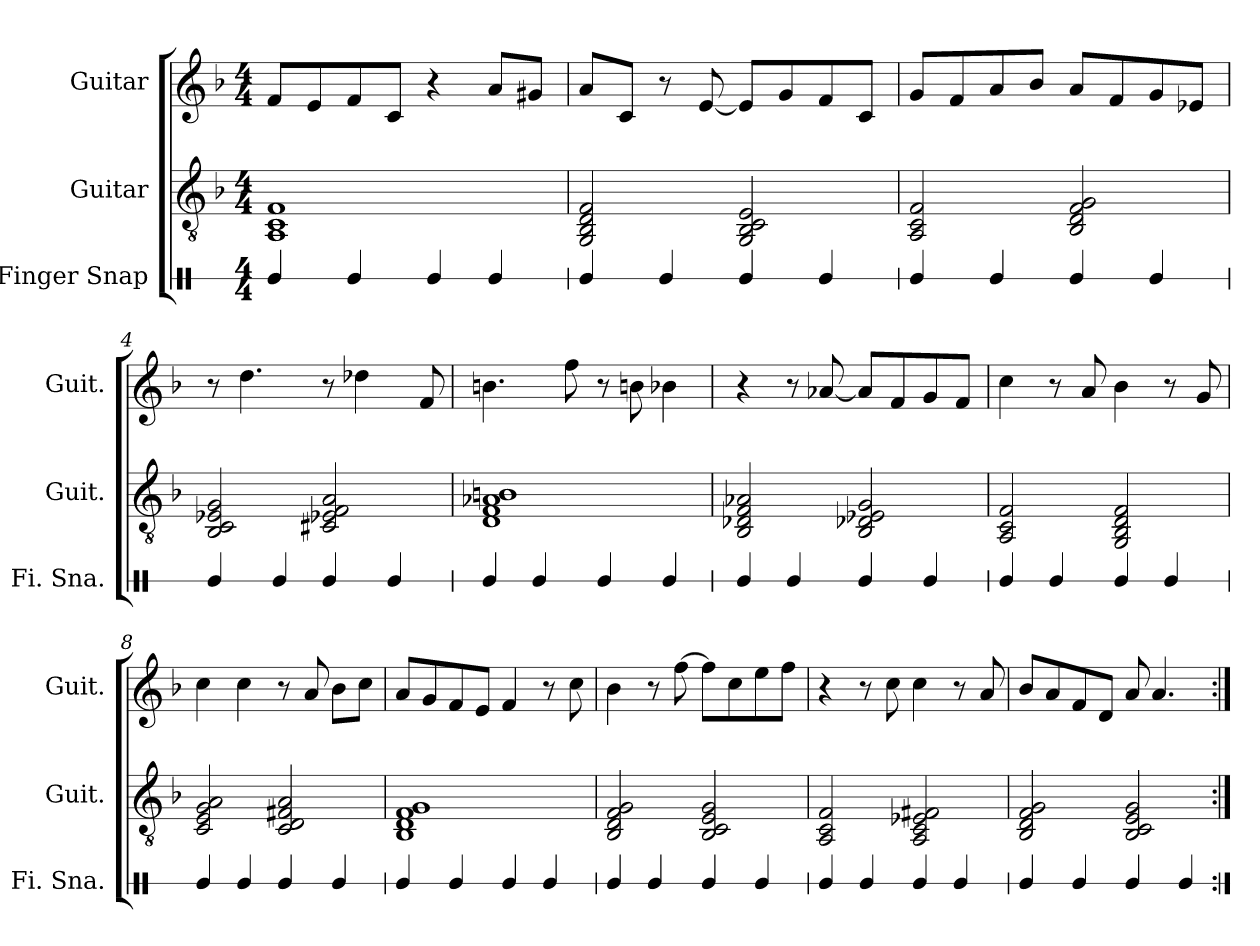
**kern	**kern	**kern
*part3	*part2	*part1
*staff3	*staff2	*staff1
*I"Finger Snap	*I"Guitar	*I"Guitar
*I'Fi. Sna.	*I'Guit.	*I'Guit.
*stria1	*	*
*clefX	*clefGv2	*clefG2
*k[]	*k[b-]	*k[b-]
*M4/4	*M4/4	*M4/4
=1	=1	=1
4Re/	1AA 1C 1F	8f/L
.	.	8e/
4Re/	.	8f/
.	.	8c/J
4Re/	.	4r
4Re/	.	8a/L
.	.	8g#X/J
=2	=2	=2
4Re/	2GG/ 2BB-/ 2D/ 2F/	8a/L
.	.	8c/J
4Re/	.	8r
.	.	[8e/
4Re/	2GG/ 2BB-/ 2C/ 2E/	8e/L]
.	.	8g/
4Re/	.	8f/
.	.	8c/J
=3	=3	=3
4Re/	2AA/ 2C/ 2F/	8g/L
.	.	8f/
4Re/	.	8a/
.	.	8b-/J
4Re/	2BB-/ 2D/ 2F/ 2G/	8a/L
.	.	8f/
4Re/	.	8g/
.	.	8e-X/J
=4	=4	=4
4Re/	2BB-/ 2C/ 2E-X/ 2G/	8r
.	.	4.dd\
4Re/	.	.
4Re/	2C#X/ 2E-X/ 2F/ 2A/	8r
.	.	4dd-X\
4Re/	.	.
.	.	8f/
!!LO:LB:g=z
=5	=5	=5
4Re/	1D 1F 1A-X 1Bn	4.bn\
4Re/	.	.
.	.	8ff\
4Re/	.	8r
.	.	8bn\
4Re/	.	4b-X\
=6	=6	=6
4Re/	2BB-/ 2D-X/ 2F/ 2A-X/	4r
4Re/	.	8r
.	.	[8a-X/
4Re/	2BB-/ 2D-X/ 2E-X/ 2G/	8a-/L]
.	.	8f/
4Re/	.	8g/
.	.	8f/J
=7	=7	=7
4Re/	2AA/ 2C/ 2F/	4cc\
4Re/	.	8r
.	.	8a/
4Re/	2GG/ 2BB-/ 2D/ 2F/	4b-\
4Re/	.	8r
.	.	8g/
=8	=8	=8
4Re/	2C/ 2E/ 2G/ 2A/	4cc\
4Re/	.	4cc\
4Re/	2C/ 2D/ 2F#X/ 2A/	8r
.	.	8a/
4Re/	.	8b-\L
.	.	8cc\J
!!LO:LB:g=z
=9	=9	=9
4Re/	1BB- 1D 1F 1G	8a/L
.	.	8g/
4Re/	.	8f/
.	.	8e/J
4Re/	.	4f/
4Re/	.	8r
.	.	8cc\
=10	=10	=10
4Re/	2BB-/ 2D/ 2F/ 2G/	4b-\
4Re/	.	8r
.	.	[8ff\
4Re/	2BB-/ 2C/ 2E/ 2G/	8ff\L]
.	.	8cc\
4Re/	.	8ee\
.	.	8ff\J
=11	=11	=11
4Re/	2AA/ 2C/ 2F/	4r
4Re/	.	8r
.	.	8cc\
4Re/	2AA/ 2C/ 2E-X/ 2F#X/	4cc\
4Re/	.	8r
.	.	8a/
=12	=12	=12
4Re/	2BB-/ 2D/ 2F/ 2G/	8b-/L
.	.	8a/
4Re/	.	8f/
.	.	8d/J
4Re/	2BB-/ 2C/ 2E/ 2G/	8a/
.	.	4.a/
4Re/	.	.
=:|!	=:|!	=:|!
*-	*-	*-
